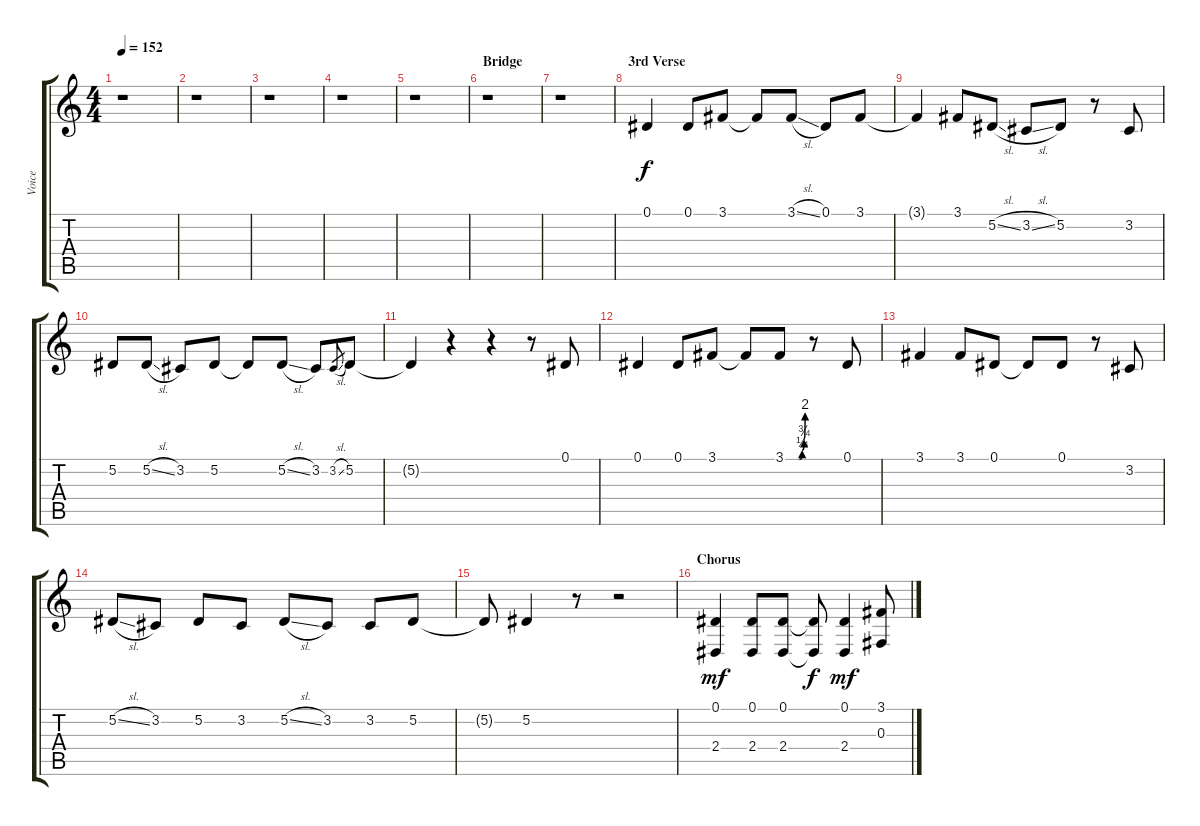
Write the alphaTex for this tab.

\track ("Voice" "Voice") {instrument lead6voice}
\staff {score tabs}
\tuning (Eb4 Bb3 Gb3 Db3 Ab2 Eb2) {hide}
\ts (4 4)
\tempo 152
\clef g2
\ks c
r.1{dy f} |
r.1 |
r.1 |
r.1 |
r.1 |
\section ("" "Bridge")
r.1 |
r.1 |
\section ("" "3rd Verse")
0.1.4 0.1.8 3.1.8 3.1{t}.8 3.1{sl}.8 0.1.8 3.1.8 |
3.1{t}.4 3.1.8 5.2{sl}.8 3.2{sl}.8 5.2.8 r.8 3.2.8 |
5.2.8 5.2{sl}.8 3.2.8 5.2.8 5.2{t}.8 5.2{sl}.8 3.2.8 3.2{sl}.8{gr} 5.2.8 |
5.2{t}.4 r.4 r.4 r.8 0.1.8 |
0.1.4 0.1.8 3.1.8 3.1{t}.8 3.1{be (custom 0 0 43 0 51 1 57 3 60 8)}.8 r.8 0.1.8 |
3.1.4 3.1.8 0.1.8 0.1{t}.8 0.1.8 r.8 3.2.8 |
5.2{sl}.8 3.2.8 5.2.8 3.2.8 5.2{sl}.8 3.2.8 3.2.8 5.2.8 |
5.2{t}.8 5.2.4 r.8 r.2 |
\section ("" "Chorus")
(0.1 2.4).4{dy mf} (0.1 2.4).8 (0.1 2.4).8 (0.1{t} 2.4{t}).8{dy f} (0.1 2.4).4{dy mf} (3.1 0.3).8
